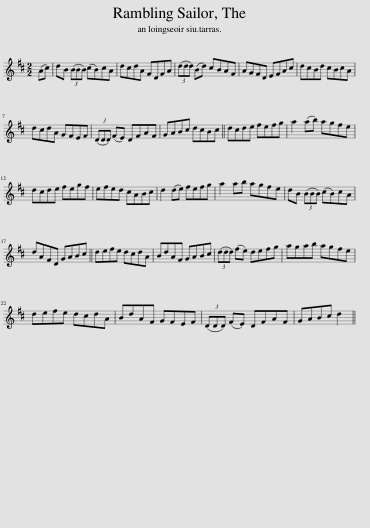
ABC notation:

X:1
L:1/8
M:2/2
I:linebreak $
K:D
V:1 treble
V:1
 (Ac) | dB (3(BBB) (cB)cA | dcdA FDFA | (3(ddd) (Bd) cBAF | AGFD EFAc | %5
 dcBd cBcA |$ dcdA GFEF | (3(DDD) (FE) DFAF | GABc dcBc || dcde fefg | %10
 a2 (ab) agfe |$ dcde fegf | efed cABc | d2 (de) fefg | a2 ab agfe | %15
 dB (3(BBB) (cB)cA |$ dAFD GABc || defe dcdA | BdAF GABc | (3(ddd) (fe) defg | %20
 agab agfe |$ defe dcdA | BdAF GFEF | (3(DDD) (FE) DFAF | GABc d2 || %25
